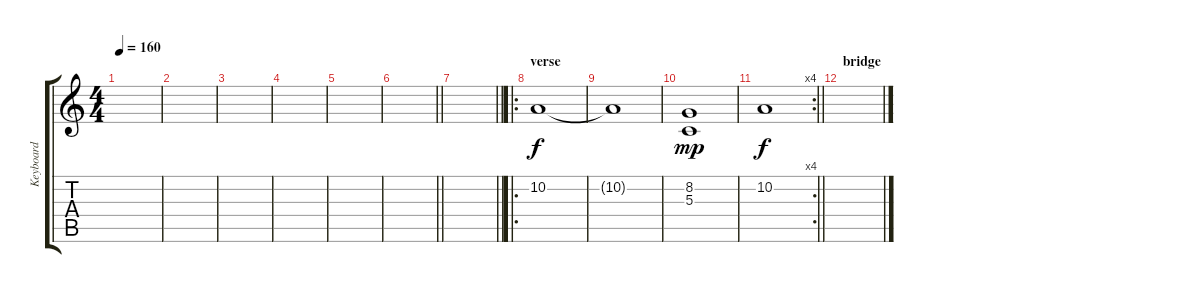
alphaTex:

\track ("Keyboard" "Keyboard") {instrument synthstrings1}
\staff {score tabs}
\tuning (E4 B3 G3 D3 A2 E2) {hide}
\ts (4 4)
\tempo 160
\clef g2
\ks c
|
|
|
|
|
\barLineRight lightlight
|
\barLineRight lightlight
|
\ro
\section ("" "verse")
10.2.1{volume 10} |
10.2{t}.1 |
(8.2 5.3).1{dy mp} |
\rc 4
\barLineRight lightlight
10.2.1{dy f} |
\section ("" "bridge")
